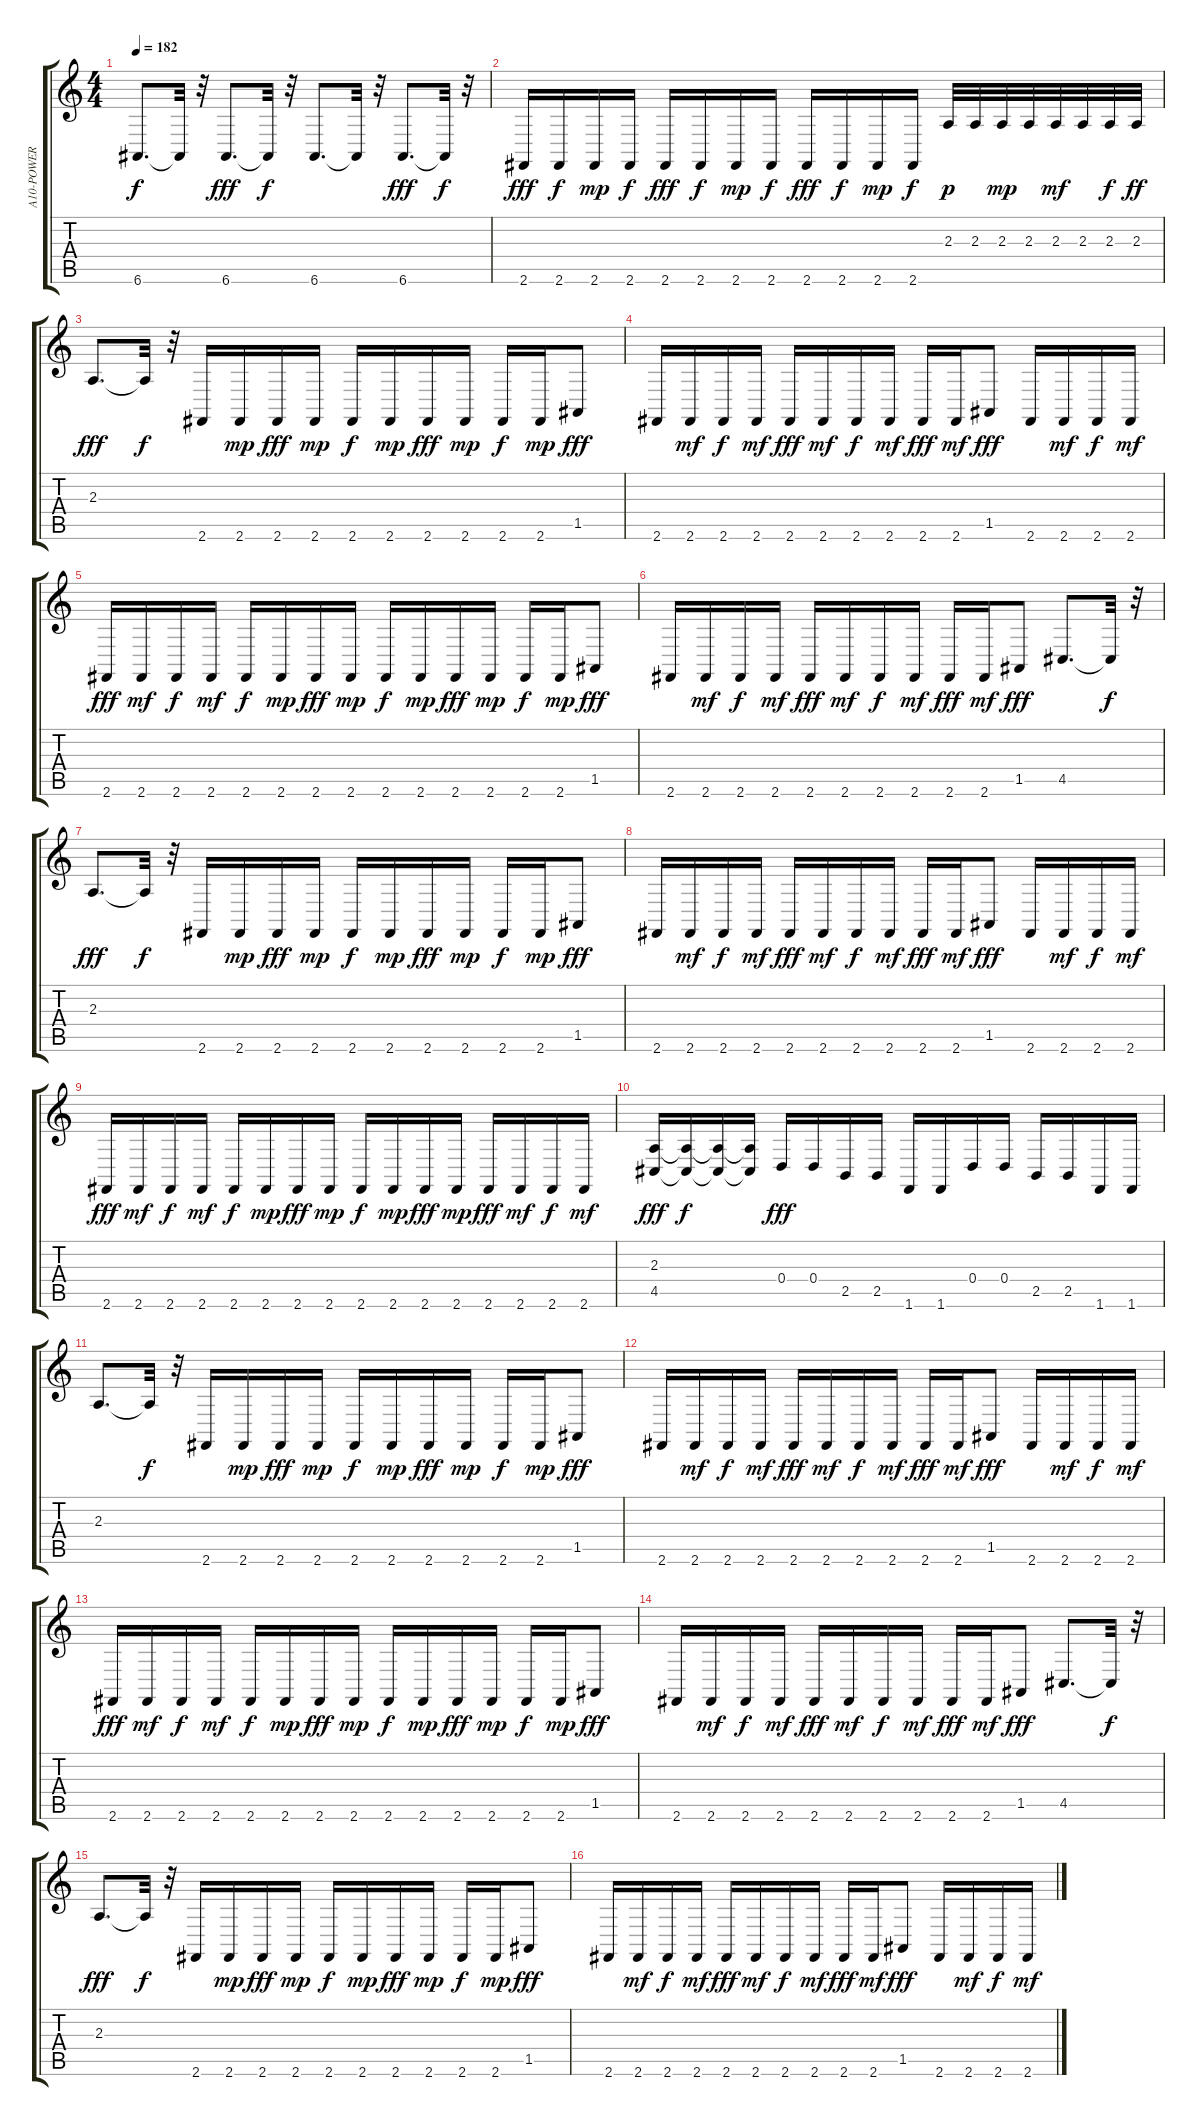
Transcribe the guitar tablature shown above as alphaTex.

\track ("A10-POWER       " "A10-POWER ") {instrument drawbarorgan}
\staff {score tabs}
\tuning (E4 B3 G3 D3 A2 E2) {hide}
\ts (4 4)
\tempo 182
\clef g2
\ks c
6.6.8{d dy f} 6.6{t}.32 r.32 6.6.8{d dy fff} 6.6{t}.32{dy f} r.32 6.6.8{d} 6.6{t}.32 r.32 6.6.8{d dy fff} 6.6{t}.32{dy f} r.32 |
2.6.16{dy fff} 2.6.16{dy f} 2.6.16{dy mp} 2.6.16{dy f} 2.6.16{dy fff} 2.6.16{dy f} 2.6.16{dy mp} 2.6.16{dy f} 2.6.16{dy fff} 2.6.16{dy f} 2.6.16{dy mp} 2.6.16{dy f} 2.3.32{dy p} 2.3.32 2.3.32{dy mp} 2.3.32 2.3.32{dy mf} 2.3.32 2.3.32{dy f} 2.3.32{dy ff} |
2.3.8{d dy fff} 2.3{t}.32{dy f} r.32 2.6.16 2.6.16{dy mp} 2.6.16{dy fff} 2.6.16{dy mp} 2.6.16{dy f} 2.6.16{dy mp} 2.6.16{dy fff} 2.6.16{dy mp} 2.6.16{dy f} 2.6.16{dy mp} 1.5.8{dy fff} |
2.6.16 2.6.16{dy mf} 2.6.16{dy f} 2.6.16{dy mf} 2.6.16{dy fff} 2.6.16{dy mf} 2.6.16{dy f} 2.6.16{dy mf} 2.6.16{dy fff} 2.6.16{dy mf} 1.5.8{dy fff} 2.6.16 2.6.16{dy mf} 2.6.16{dy f} 2.6.16{dy mf} |
2.6.16{dy fff} 2.6.16{dy mf} 2.6.16{dy f} 2.6.16{dy mf} 2.6.16{dy f} 2.6.16{dy mp} 2.6.16{dy fff} 2.6.16{dy mp} 2.6.16{dy f} 2.6.16{dy mp} 2.6.16{dy fff} 2.6.16{dy mp} 2.6.16{dy f} 2.6.16{dy mp} 1.5.8{dy fff} |
2.6.16 2.6.16{dy mf} 2.6.16{dy f} 2.6.16{dy mf} 2.6.16{dy fff} 2.6.16{dy mf} 2.6.16{dy f} 2.6.16{dy mf} 2.6.16{dy fff} 2.6.16{dy mf} 1.5.8{dy fff} 4.5.8{d} 4.5{t}.32{dy f} r.32 |
2.3.8{d dy fff} 2.3{t}.32{dy f} r.32 2.6.16 2.6.16{dy mp} 2.6.16{dy fff} 2.6.16{dy mp} 2.6.16{dy f} 2.6.16{dy mp} 2.6.16{dy fff} 2.6.16{dy mp} 2.6.16{dy f} 2.6.16{dy mp} 1.5.8{dy fff} |
2.6.16 2.6.16{dy mf} 2.6.16{dy f} 2.6.16{dy mf} 2.6.16{dy fff} 2.6.16{dy mf} 2.6.16{dy f} 2.6.16{dy mf} 2.6.16{dy fff} 2.6.16{dy mf} 1.5.8{dy fff} 2.6.16 2.6.16{dy mf} 2.6.16{dy f} 2.6.16{dy mf} |
2.6.16{dy fff} 2.6.16{dy mf} 2.6.16{dy f} 2.6.16{dy mf} 2.6.16{dy f} 2.6.16{dy mp} 2.6.16{dy fff} 2.6.16{dy mp} 2.6.16{dy f} 2.6.16{dy mp} 2.6.16{dy fff} 2.6.16{dy mp} 2.6.16{dy fff} 2.6.16{dy mf} 2.6.16{dy f} 2.6.16{dy mf} |
(2.3 4.5).16{dy fff} (2.3{t} 4.5{t}).16{dy f} (2.3{t} 4.5{t}).16 (2.3{t} 4.5{t}).16 0.4.16{dy fff} 0.4.16 2.5.16 2.5.16 1.6.16 1.6.16 0.4.16 0.4.16 2.5.16 2.5.16 1.6.16 1.6.16 |
2.3.8{d} 2.3{t}.32{dy f} r.32 2.6.16 2.6.16{dy mp} 2.6.16{dy fff} 2.6.16{dy mp} 2.6.16{dy f} 2.6.16{dy mp} 2.6.16{dy fff} 2.6.16{dy mp} 2.6.16{dy f} 2.6.16{dy mp} 1.5.8{dy fff} |
2.6.16 2.6.16{dy mf} 2.6.16{dy f} 2.6.16{dy mf} 2.6.16{dy fff} 2.6.16{dy mf} 2.6.16{dy f} 2.6.16{dy mf} 2.6.16{dy fff} 2.6.16{dy mf} 1.5.8{dy fff} 2.6.16 2.6.16{dy mf} 2.6.16{dy f} 2.6.16{dy mf} |
2.6.16{dy fff} 2.6.16{dy mf} 2.6.16{dy f} 2.6.16{dy mf} 2.6.16{dy f} 2.6.16{dy mp} 2.6.16{dy fff} 2.6.16{dy mp} 2.6.16{dy f} 2.6.16{dy mp} 2.6.16{dy fff} 2.6.16{dy mp} 2.6.16{dy f} 2.6.16{dy mp} 1.5.8{dy fff} |
2.6.16 2.6.16{dy mf} 2.6.16{dy f} 2.6.16{dy mf} 2.6.16{dy fff} 2.6.16{dy mf} 2.6.16{dy f} 2.6.16{dy mf} 2.6.16{dy fff} 2.6.16{dy mf} 1.5.8{dy fff} 4.5.8{d} 4.5{t}.32{dy f} r.32 |
2.3.8{d dy fff} 2.3{t}.32{dy f} r.32 2.6.16 2.6.16{dy mp} 2.6.16{dy fff} 2.6.16{dy mp} 2.6.16{dy f} 2.6.16{dy mp} 2.6.16{dy fff} 2.6.16{dy mp} 2.6.16{dy f} 2.6.16{dy mp} 1.5.8{dy fff} |
2.6.16 2.6.16{dy mf} 2.6.16{dy f} 2.6.16{dy mf} 2.6.16{dy fff} 2.6.16{dy mf} 2.6.16{dy f} 2.6.16{dy mf} 2.6.16{dy fff} 2.6.16{dy mf} 1.5.8{dy fff} 2.6.16 2.6.16{dy mf} 2.6.16{dy f} 2.6.16{dy mf}
